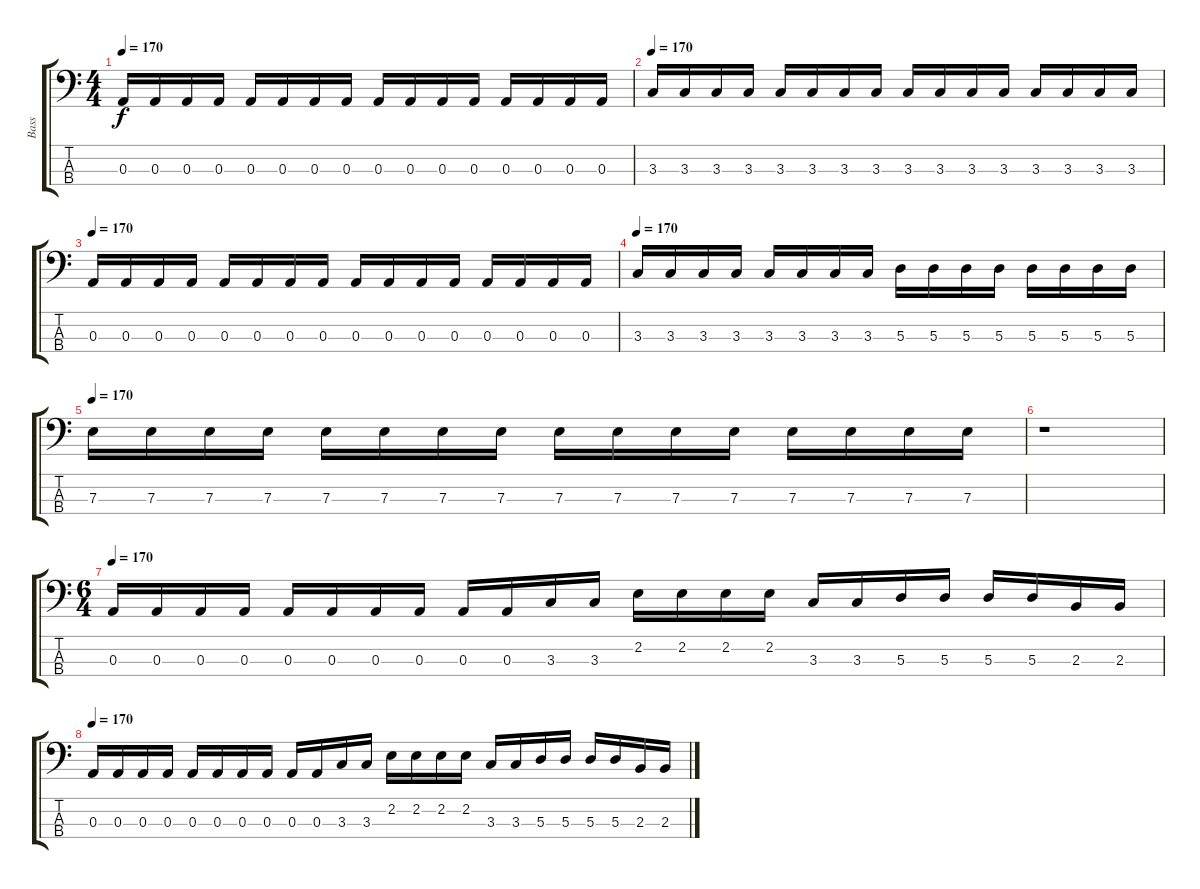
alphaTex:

\track ("Bass" "Bass") {instrument electricbasspick}
\staff {score tabs}
\tuning (G2 D2 A1 E1) {hide}
\ts (4 4)
\tempo 170
\clef f4
\ks c
0.3.16{dy f} 0.3.16 0.3.16 0.3.16 0.3.16 0.3.16 0.3.16 0.3.16 0.3.16 0.3.16 0.3.16 0.3.16 0.3.16 0.3.16 0.3.16 0.3.16 |
\tempo 170
3.3.16 3.3.16 3.3.16 3.3.16 3.3.16 3.3.16 3.3.16 3.3.16 3.3.16 3.3.16 3.3.16 3.3.16 3.3.16 3.3.16 3.3.16 3.3.16 |
\tempo 170
0.3.16 0.3.16 0.3.16 0.3.16 0.3.16 0.3.16 0.3.16 0.3.16 0.3.16 0.3.16 0.3.16 0.3.16 0.3.16 0.3.16 0.3.16 0.3.16 |
\tempo 170
3.3.16 3.3.16 3.3.16 3.3.16 3.3.16 3.3.16 3.3.16 3.3.16 5.3.16 5.3.16 5.3.16 5.3.16 5.3.16 5.3.16 5.3.16 5.3.16 |
\tempo 170
7.3.16 7.3.16 7.3.16 7.3.16 7.3.16 7.3.16 7.3.16 7.3.16 7.3.16 7.3.16 7.3.16 7.3.16 7.3.16 7.3.16 7.3.16 7.3.16 |
r.1 |
\ts (6 4)
\tempo 170
0.3.16 0.3.16 0.3.16 0.3.16 0.3.16 0.3.16 0.3.16 0.3.16 0.3.16 0.3.16 3.3.16 3.3.16 2.2.16 2.2.16 2.2.16 2.2.16 3.3.16 3.3.16 5.3.16 5.3.16 5.3.16 5.3.16 2.3.16 2.3.16 |
\tempo 170
0.3.16 0.3.16 0.3.16 0.3.16 0.3.16 0.3.16 0.3.16 0.3.16 0.3.16 0.3.16 3.3.16 3.3.16 2.2.16 2.2.16 2.2.16 2.2.16 3.3.16 3.3.16 5.3.16 5.3.16 5.3.16 5.3.16 2.3.16 2.3.16
